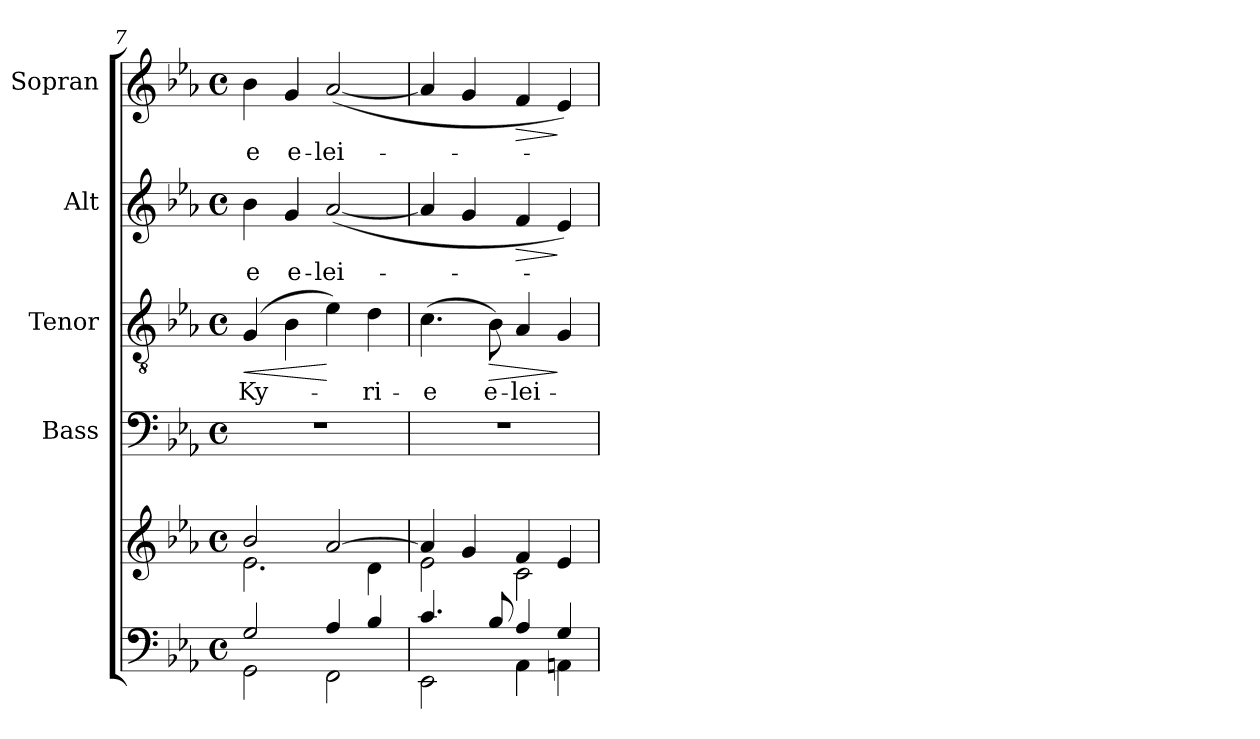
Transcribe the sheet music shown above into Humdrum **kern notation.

**kern	**kern	**kern	**kern	**text	**dynam	**kern	**text	**dynam	**kern	**text	**dynam
*part5	*part5	*part4	*part3	*part3	*part3	*part2	*part2	*part2	*part1	*part1	*part1
*staff6	*staff5	*staff4	*staff3	*staff3	*staff3	*staff2	*staff2	*staff2	*staff1	*staff1	*staff1
*	*	*I"Bass	*I"Tenor	*	*	*I"Alt	*	*	*I"Sopran	*	*
*	*	*I'B.	*I'T.	*	*	*I'A.	*	*	*I'S.	*	*
*clefF4	*clefG2	*clefF4	*clefGv2	*	*	*clefG2	*	*	*clefG2	*	*
*k[b-e-a-]	*k[b-e-a-]	*k[b-e-a-]	*k[b-e-a-]	*	*	*k[b-e-a-]	*	*	*k[b-e-a-]	*	*
*E-:	*E-:	*E-:	*E-:	*	*	*E-:	*	*	*E-:	*	*
*M4/4	*M4/4	*M4/4	*M4/4	*	*	*M4/4	*	*	*M4/4	*	*
*met(c)	*met(c)	*met(c)	*met(c)	*	*	*met(c)	*	*	*met(c)	*	*
=7	=7	=7	=7	=7	=7	=7	=7	=7	=7	=7	=7
*^	*^	*	*	*	*	*	*	*	*	*	*
!	!	!	!	!	!	!LO:LY:b	!LO:HP:b	!	!LO:LY:b	!	!	!LO:LY:b	!
2G/	2GG\	2b-/	2.e-\	1r	(4G/	Ky-	<	4b-\	-e	.	4b-\	-e	.
!	!	!	!	!	!	!	!	!	!LO:LY:b	!	!	!LO:LY:b	!
.	.	.	.	.	4B-\	.	.	4g/	e-	.	4g/	e-	.
!	!	!	!	!	!	!	!	!	!LO:LY:b	!	!	!LO:LY:b	!
4A-/	2FF\	[>2a-/	.	.	4e-\)	.	[	(<[2a-/	-lei-	.	(<[2a-/	-lei-	.
!	!	!	!	!	!	!LO:LY:b	!	!	!	!	!	!	!
4B-/	.	.	4d\	.	4d\	-ri-	.	.	.	.	.	.	.
=8	=8	=8	=8	=8	=8	=8	=8	=8	=8	=8	=8	=8	=8
!	!	!	!	!	!	!LO:LY:b	!	!	!	!	!	!	!
4.c/	2EE-\	4a-/]	2e-\	1r	(>4.c\	-e	.	4a-/]	.	.	4a-/]	.	.
.	.	4g/	.	.	.	.	.	4g/	.	.	4g/	.	.
!	!	!	!	!	!	!LO:LY:b	!LO:HP:b	!	!	!	!	!	!
8B-/	.	.	.	.	8B-\)	e-	>	.	.	.	.	.	.
!	!	!	!	!	!	!LO:LY:b	!	!	!	!LO:HP:b	!	!	!LO:HP:b
4A-/	4AA-\	4f/	2c\	.	4A-/	-lei-	.	4f/	.	>	4f/	.	>
4G/	4AAn\	4e-/	.	.	4G/	.	]	4e-/)	.	]	4e-/)	.	]
*v	*v	*	*	*	*	*	*	*	*	*	*	*	*
*	*v	*v	*	*	*	*	*	*	*	*	*	*
=	=	=	=	=	=	=	=	=	=	=	=
*-	*-	*-	*-	*-	*-	*-	*-	*-	*-	*-	*-
